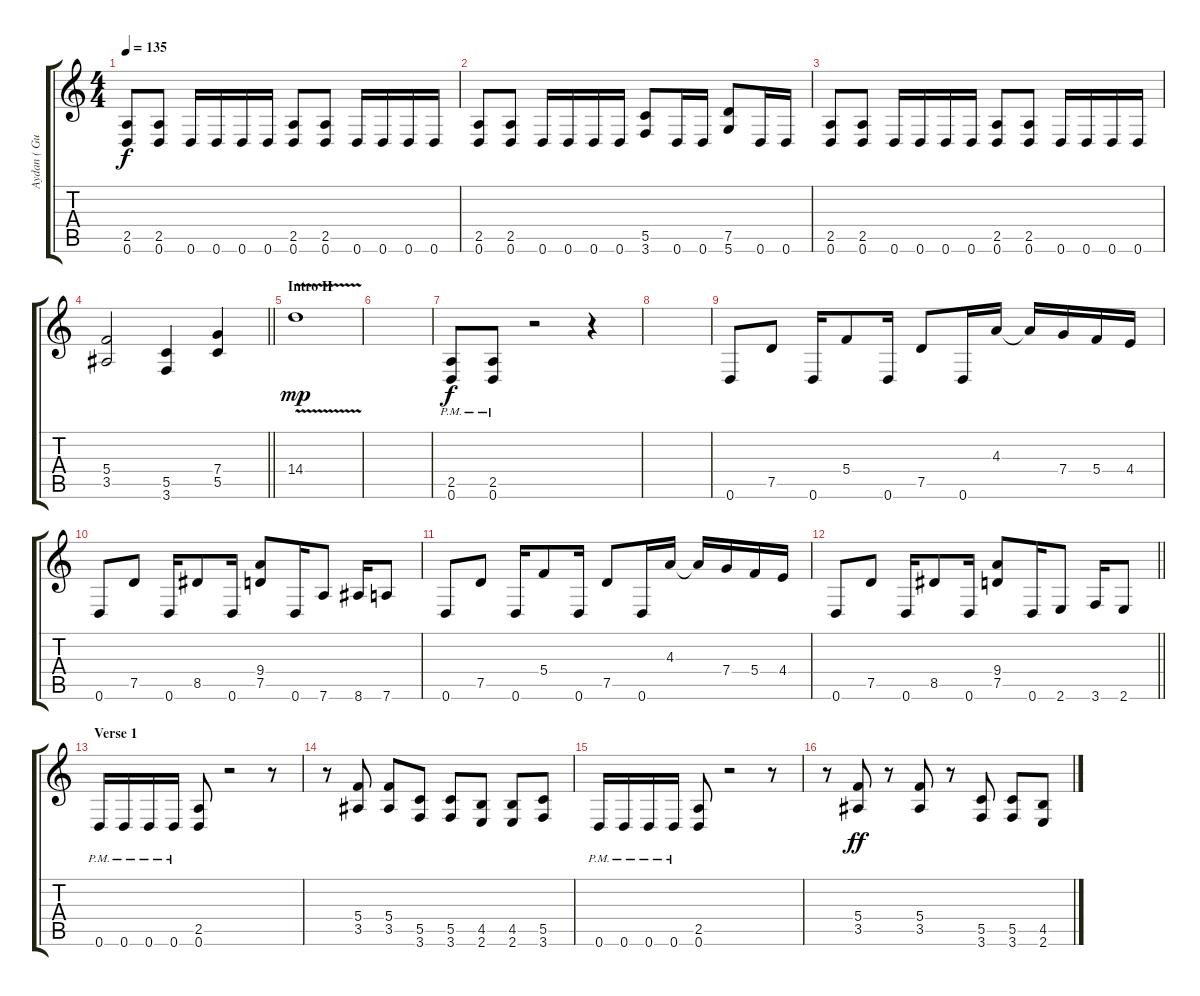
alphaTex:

\track ("Aydan ( Guitar 2 )" "Aydan ( Gu") {instrument distortionguitar}
\staff {score tabs}
\tuning (D4 A3 F3 C3 G2 D2) {hide}
\ts (4 4)
\tempo 135
\clef g2
\ks c
(2.5 0.6).8{dy f} (2.5 0.6).8 0.6.16 0.6.16 0.6.16 0.6.16 (2.5 0.6).8 (2.5 0.6).8 0.6.16 0.6.16 0.6.16 0.6.16 |
(2.5 0.6).8 (2.5 0.6).8 0.6.16 0.6.16 0.6.16 0.6.16 (5.5 3.6).8 0.6.16 0.6.16 (7.5 5.6).8 0.6.16 0.6.16 |
(2.5 0.6).8 (2.5 0.6).8 0.6.16 0.6.16 0.6.16 0.6.16 (2.5 0.6).8 (2.5 0.6).8 0.6.16 0.6.16 0.6.16 0.6.16 |
\barLineRight lightlight
(5.4 3.5).2 (5.5 3.6).4 (7.4 5.5).4 |
\section ("" "Intro II")
14.4{v}.1{dy mp} |
|
(2.5{pm} 0.6{pm}).8{dy f} (2.5{pm} 0.6{pm}).8 r.2 r.4 |
|
0.6.8 7.5.8 0.6.16 5.4.8 0.6.16 7.5.8 0.6.16 4.3.16 4.3{t}.16 7.4.16 5.4.16 4.4.16 |
0.6.8 7.5.8 0.6.16 8.5.8 0.6.16 (9.4 7.5).8 0.6.16 7.6.8 8.6.16 7.6.8 |
0.6.8 7.5.8 0.6.16 5.4.8 0.6.16 7.5.8 0.6.16 4.3.16 4.3{t}.16 7.4.16 5.4.16 4.4.16 |
\barLineRight lightlight
0.6.8 7.5.8 0.6.16 8.5.8 0.6.16 (9.4 7.5).8 0.6.16 2.6.8 3.6.16 2.6.8 |
\section ("" "Verse 1")
0.6{pm}.16 0.6{pm}.16 0.6{pm}.16 0.6{pm}.16 (2.5 0.6).8 r.2 r.8 |
r.8 (5.4 3.5).8 (5.4 3.5).8 (5.5 3.6).8 (5.5 3.6).8 (4.5 2.6).8 (4.5 2.6).8 (5.5 3.6).8 |
0.6{pm}.16 0.6{pm}.16 0.6{pm}.16 0.6{pm}.16 (2.5 0.6).8 r.2 r.8 |
r.8 (5.4 3.5).8{dy ff} r.8 (5.4 3.5).8 r.8 (5.5 3.6).8 (5.5 3.6).8 (4.5 2.6).8
